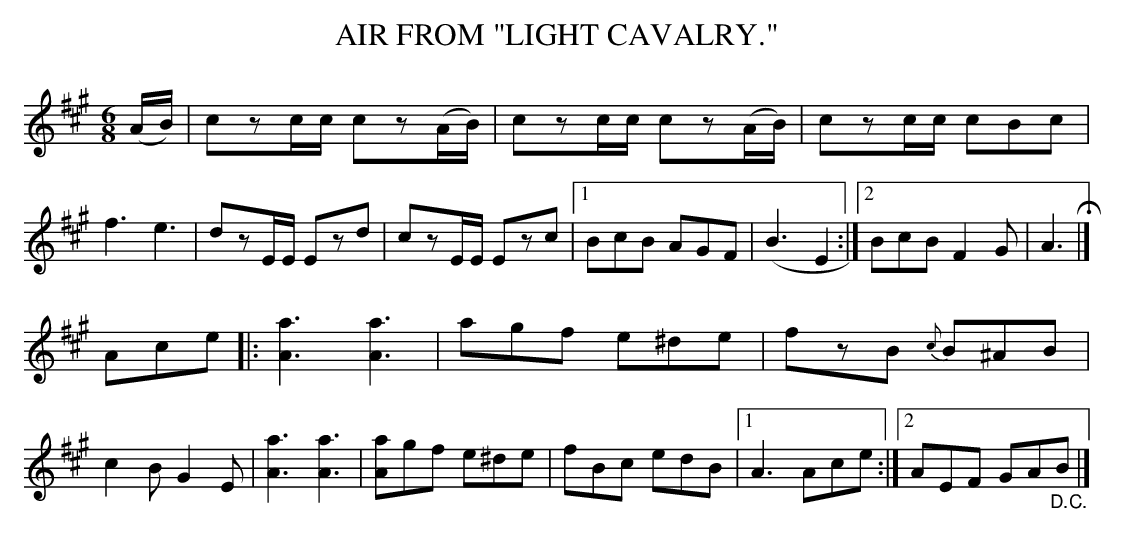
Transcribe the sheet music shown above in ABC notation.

X:1
T: AIR FROM "LIGHT CAVALRY."
M: 6/8
L: 1/8
K: A
(A/B/) |\
czc/c/ cz(A/B/) | czc/c/ cz(A/B/) |\
czc/c/ cBc | f3 e3 |\
dzE/E/ Ezd | czE/E/ Ezc |\
[1 BcB AGF | (B3 E2 :|\
[2 BcB F2G | A3 H|]
Ace |: [a3A3] [a3A3] |\
agf e^de | fzB {c}B^AB |\
c2B G2E | [a3A3] [a3A3] |\
[Aa]gf e^de | fBc edB |\
[1 A3 Ace :|[2 AEF GA"_D.C."B |]
